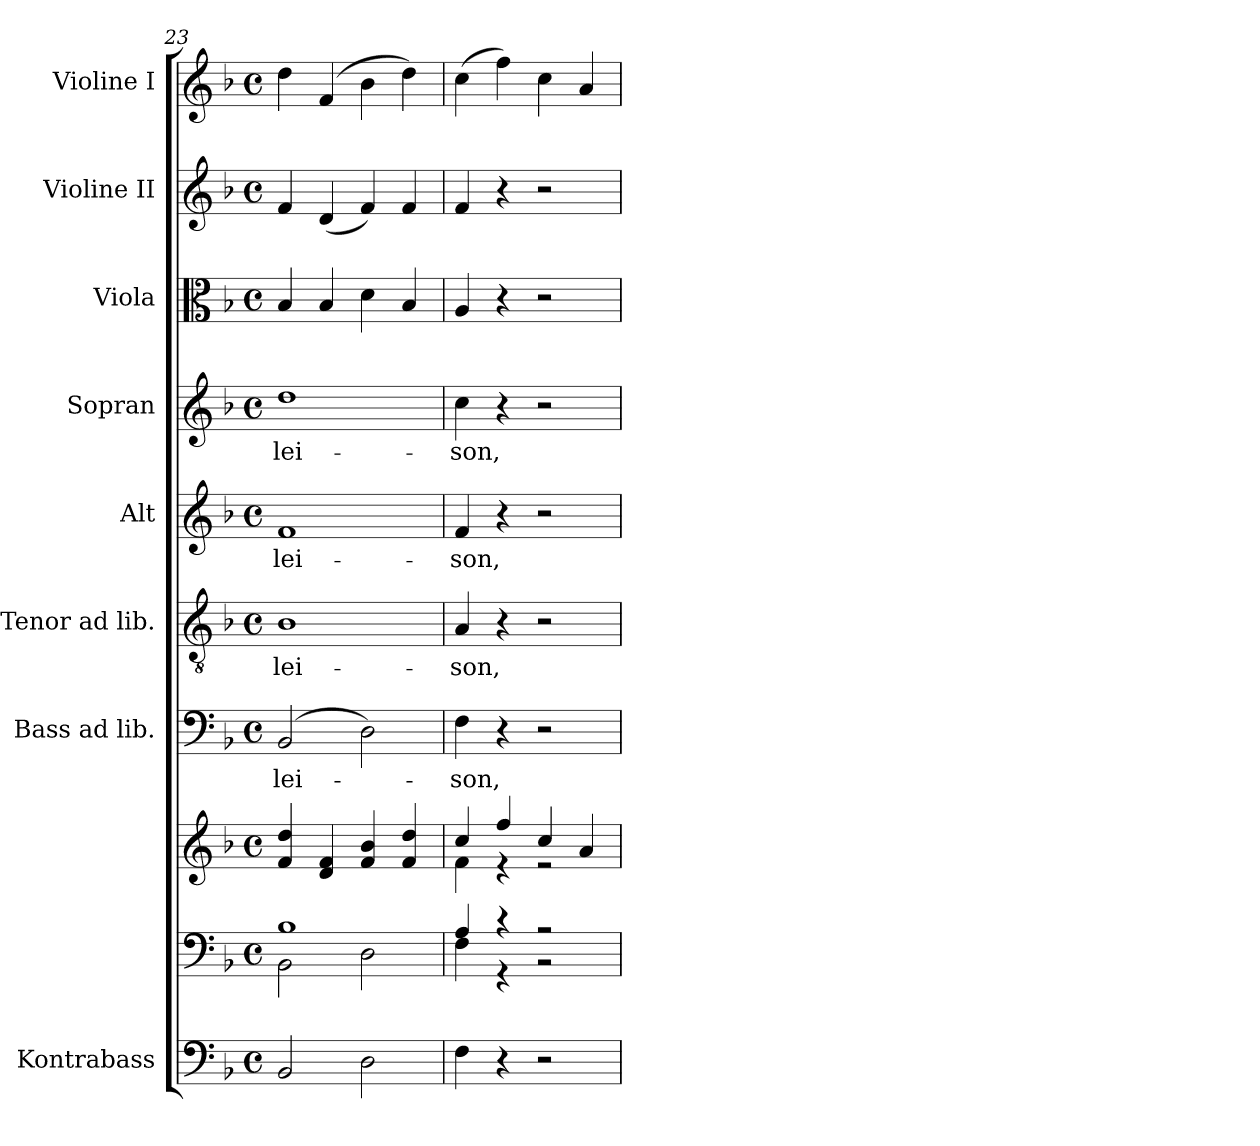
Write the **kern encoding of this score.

**kern	**kern	**kern	**kern	**text	**kern	**text	**kern	**text	**kern	**text	**kern	**kern	**kern
*part9	*part8	*part8	*part7	*part7	*part6	*part6	*part5	*part5	*part4	*part4	*part3	*part2	*part1
*staff10	*staff9	*staff8	*staff7	*staff7	*staff6	*staff6	*staff5	*staff5	*staff4	*staff4	*staff3	*staff2	*staff1
*I"Kontrabass	*	*	*I"Bass ad lib.	*	*I"Tenor ad lib.	*	*I"Alt	*	*I"Sopran	*	*I"Viola	*I"Violine II	*I"Violine I
*I'Kb.	*	*	*I'B.	*	*I'T.	*	*I'A.	*	*I'S.	*	*I'Vla.	*I'Vl. II	*I'Vl. I
*clefF4	*clefF4	*clefG2	*clefF4	*	*clefGv2	*	*clefG2	*	*clefG2	*	*clefC3	*clefG2	*clefG2
*ITrd7c12	*	*	*	*	*	*	*	*	*	*	*	*	*
*k[b-]	*k[b-]	*k[b-]	*k[b-]	*	*k[b-]	*	*k[b-]	*	*k[b-]	*	*k[b-]	*k[b-]	*k[b-]
*F:	*F:	*F:	*F:	*	*F:	*	*F:	*	*F:	*	*F:	*F:	*F:
*M4/4	*M4/4	*M4/4	*M4/4	*	*M4/4	*	*M4/4	*	*M4/4	*	*M4/4	*M4/4	*M4/4
*met(c)	*met(c)	*met(c)	*met(c)	*	*met(c)	*	*met(c)	*	*met(c)	*	*met(c)	*met(c)	*met(c)
=23	=23	=23	=23	=23	=23	=23	=23	=23	=23	=23	=23	=23	=23
*	*^	*	*	*	*	*	*	*	*	*	*	*	*
!	!	!	!	!	!LO:LY:b	!	!LO:LY:b	!	!LO:LY:b	!	!LO:LY:b	!	!	!
2BBB-/	1B-	2BB-\	4f/ 4dd/	(2BB-/	-lei-	1B-	-lei-	1f	-lei-	1dd	-lei-	4B-/	4f/	4dd\
.	.	.	4d/ 4f/	.	.	.	.	.	.	.	.	4B-/	(<4d/	(4f/
2DD\	.	2D\	4f/ 4b-/	2D\)	.	.	.	.	.	.	.	4d\	4f/)	4b-\
.	.	.	4f/ 4dd/	.	.	.	.	.	.	.	.	4B-/	4f/	4dd\)
=24	=24	=24	=24	=24	=24	=24	=24	=24	=24	=24	=24	=24	=24	=24
*	*	*	*^	*	*	*	*	*	*	*	*	*	*	*
!	!	!	!	!	!	!LO:LY:b	!	!LO:LY:b	!	!LO:LY:b	!	!LO:LY:b	!	!	!
4FF\	4A/	4F\	4cc/	4f\	4F\	-son,	4A/	-son,	4f/	-son,	4cc\	-son,	4A/	4f/	(>4cc\
4r	4r	4r	4ff/	4re	4r	.	4r	.	4r	.	4r	.	4r	4r	4ff\)
2r	2r	2r	4cc/	2re	2r	.	2r	.	2r	.	2r	.	2r	2r	4cc\
.	.	.	4a/	.	.	.	.	.	.	.	.	.	.	.	4a/
*	*v	*v	*	*	*	*	*	*	*	*	*	*	*	*	*
*	*	*v	*v	*	*	*	*	*	*	*	*	*	*	*
=	=	=	=	=	=	=	=	=	=	=	=	=	=
*-	*-	*-	*-	*-	*-	*-	*-	*-	*-	*-	*-	*-	*-
